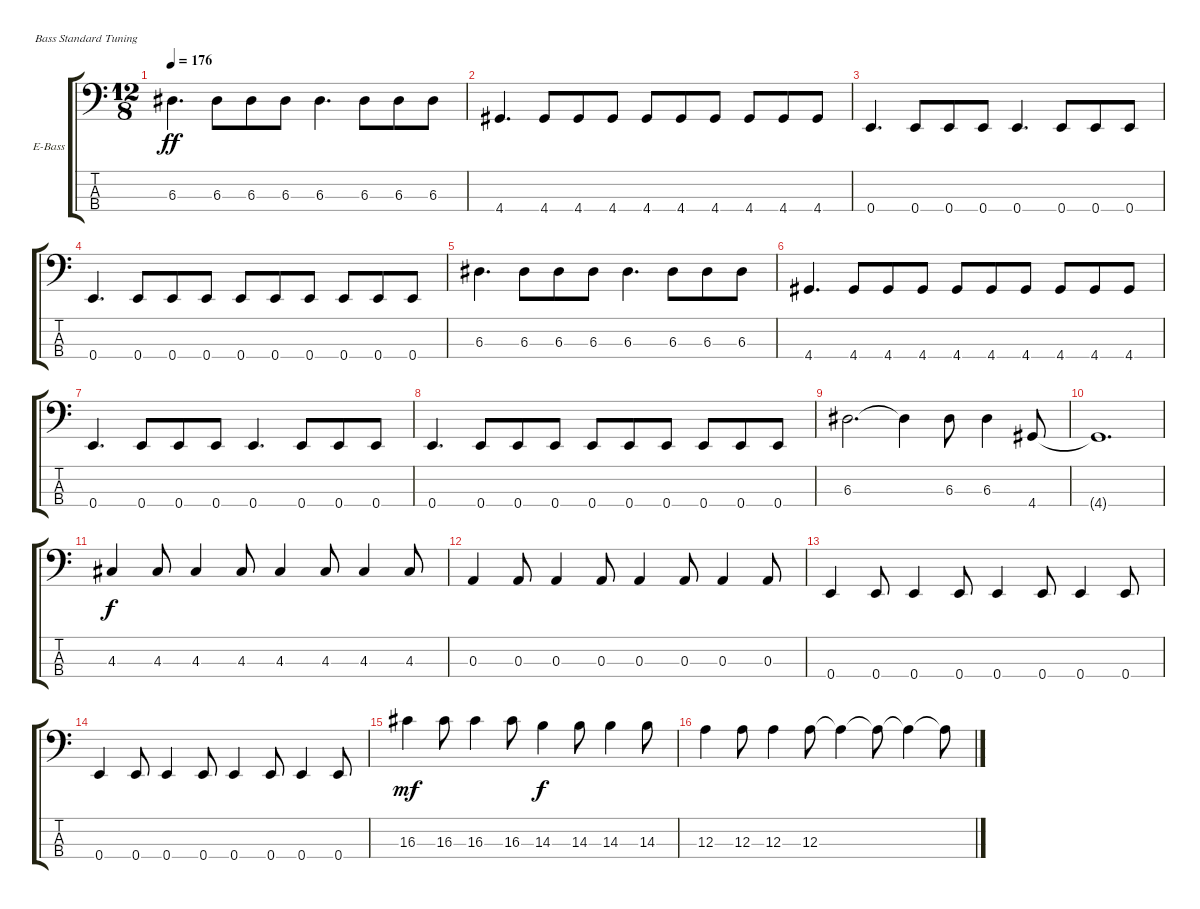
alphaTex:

\defaultSystemsLayout 4
\bracketExtendMode groupsimilarinstruments
\firstSystemTrackNameOrientation horizontal
\otherSystemsTrackNameOrientation horizontal
\track ("Bass" "E-Bass") {instrument electricbassfinger}
\staff {score tabs}
\tuning (G2 D2 A1 E1)
\ts (12 8)
\tempo 176
\clef f4
\scale
0.333333
\ks c
6.3.4{d dy ff} 6.3.8 6.3.8 6.3.8 6.3.4{d} 6.3.8 6.3.8 6.3.8 |
\scale
0.333333 4.4.4{d} 4.4.8 4.4.8 4.4.8 4.4.8 4.4.8 4.4.8 4.4.8 4.4.8 4.4.8 |
\scale
0.333333 0.4.4{d} 0.4.8 0.4.8 0.4.8 0.4.4{d} 0.4.8 0.4.8 0.4.8 |
\scale
0.333333 0.4.4{d} 0.4.8 0.4.8 0.4.8 0.4.8 0.4.8 0.4.8 0.4.8 0.4.8 0.4.8 |
\scale
0.333333 6.3.4{d} 6.3.8 6.3.8 6.3.8 6.3.4{d} 6.3.8 6.3.8 6.3.8 |
\scale
0.333333 4.4.4{d} 4.4.8 4.4.8 4.4.8 4.4.8 4.4.8 4.4.8 4.4.8 4.4.8 4.4.8 |
\scale
0.333333 0.4.4{d} 0.4.8 0.4.8 0.4.8 0.4.4{d} 0.4.8 0.4.8 0.4.8 |
\scale
0.333333 0.4.4{d} 0.4.8 0.4.8 0.4.8 0.4.8 0.4.8 0.4.8 0.4.8 0.4.8 0.4.8 |
\scale
0.333333 6.3.2{d} 6.3{t}.4 6.3.8 6.3.4 4.4.8 |
\scale
0.333333 4.4{t}.1{d} |
\scale
0.333333 4.3.4{dy f} 4.3.8 4.3.4 4.3.8 4.3.4 4.3.8 4.3.4 4.3.8 |
\scale
0.333333 0.3.4 0.3.8 0.3.4 0.3.8 0.3.4 0.3.8 0.3.4 0.3.8 |
\scale
0.333333 0.4.4 0.4.8 0.4.4 0.4.8 0.4.4 0.4.8 0.4.4 0.4.8 |
\scale
0.333333 0.4.4 0.4.8 0.4.4 0.4.8 0.4.4 0.4.8 0.4.4 0.4.8 |
\scale
0.333333 16.3.4{dy mf} 16.3.8 16.3.4 16.3.8 14.3.4{dy f} 14.3.8 14.3.4 14.3.8 |
\scale
0.333333 12.3.4 12.3.8 12.3.4 12.3.8 12.3{t}.4 12.3{t}.8 12.3{t}.4 12.3{t}.8
